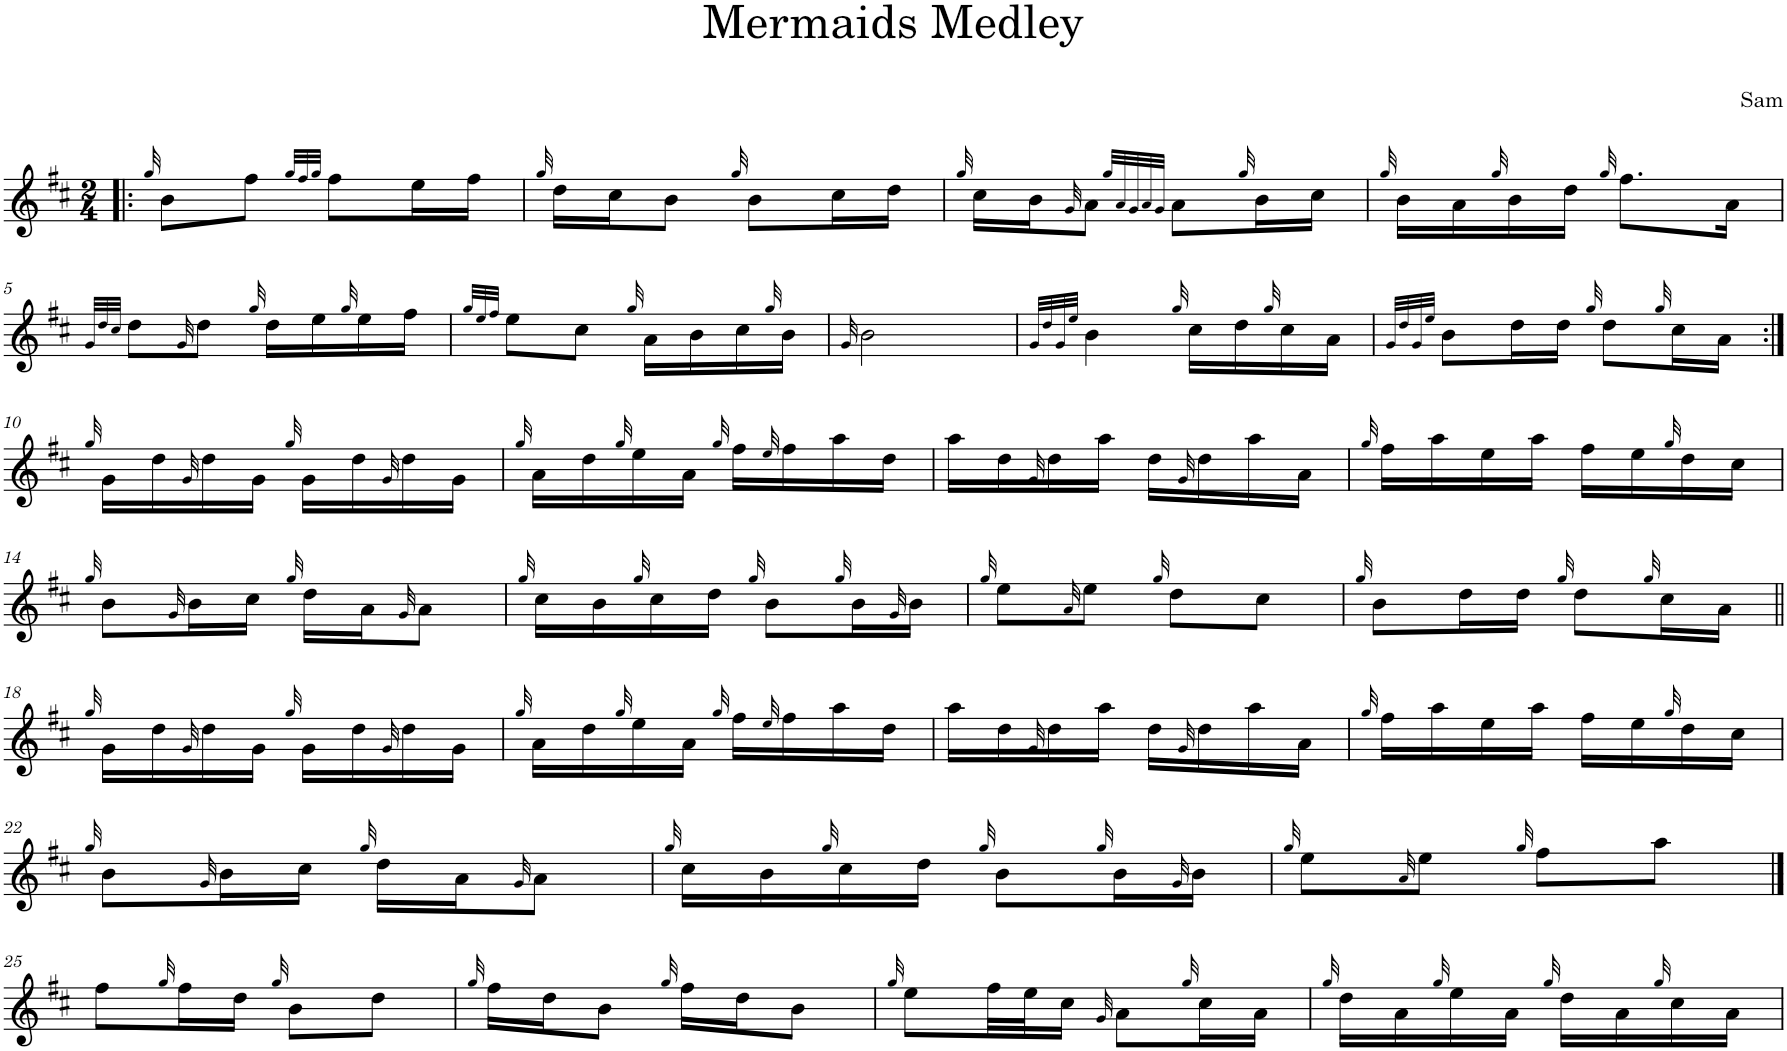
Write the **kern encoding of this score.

**kern
*part1
*staff1
*I"Oboe
*I'Ob
*clefG2
*k[f#c#]
*M2/4
=1!|:
32qgg/
8b\L
8ff#\J
32qgg/LLL
32qff#/
32qgg/JJJ
8ff#\L
16ee\L
16ff#\JJ
=2
32qgg/
16dd\LL
16cc#\J
8b\J
32qgg/
8b\L
16cc#\L
16dd\JJ
=3
32qgg/
16cc#\LL
16b\J
32qg/
8a\J
32qgg/LLL
32qa/
32qg/
32qa/
32qg/JJJ
8a\L
32qgg/
16b\L
16cc#\JJ
=4
32qgg/
16b\LL
16a\
32qgg/
16b\
16dd\JJ
32qgg/
8.ff#\L
16a\Jk
!!LO:LB:g=z
=5
32qg/LLL
32qdd/
32qcc#/JJJ
8dd\L
32qg/
8dd\J
32qgg/
16dd\LL
16ee\
32qgg/
16ee\
16ff#\JJ
=6
32qgg/LLL
32qee/
32qff#/JJJ
8ee\L
8cc#\J
32qgg/
16a\LL
16b\
16cc#\
32qgg/
16b\JJ
=7
32qg/
2b\
=8
32qg/LLL
32qdd/
32qg/
32qee/JJJ
4b\
32qgg/
16cc#\LL
16dd\
32qgg/
16cc#\
16a\JJ
=9
32qg/LLL
32qdd/
32qg/
32qee/JJJ
8b\L
16dd\L
16dd\JJ
32qgg/
8dd\L
32qgg/
16cc#\L
16a\JJ
!!LO:LB:g=z
=10:|!
32qgg/
16g\LL
16dd\
32qg/
16dd\
16g\JJ
32qgg/
16g\LL
16dd\
32qg/
16dd\
16g\JJ
=11
32qgg/
16a\LL
16dd\
32qgg/
16ee\
16a\JJ
32qgg/
16ff#\LL
32qee/
16ff#\
16aa\
16dd\JJ
=12
16aa\LL
16dd\
32qg/
16dd\
16aa\JJ
16dd\LL
32qg/
16dd\
16aa\
16a\JJ
=13
32qgg/
16ff#\LL
16aa\
16ee\
16aa\JJ
16ff#\LL
16ee\
32qgg/
16dd\
16cc#\JJ
!!LO:LB:g=z
=14
32qgg/
8b\L
32qg/
16b\L
16cc#\JJ
32qgg/
16dd\LL
16a\J
32qg/
8a\J
=15
32qgg/
16cc#\LL
16b\
32qgg/
16cc#\
16dd\JJ
32qgg/
8b\L
32qgg/
16b\L
32qg/
16b\JJ
=16
32qgg/
8ee\L
32qa/
8ee\J
32qgg/
8dd\L
8cc#\J
=17
32qgg/
8b\L
16dd\L
16dd\JJ
32qgg/
8dd\L
32qgg/
16cc#\L
16a\JJ
!!LO:LB:g=z
=18||
32qgg/
16g\LL
16dd\
32qg/
16dd\
16g\JJ
32qgg/
16g\LL
16dd\
32qg/
16dd\
16g\JJ
=19
32qgg/
16a\LL
16dd\
32qgg/
16ee\
16a\JJ
32qgg/
16ff#\LL
32qee/
16ff#\
16aa\
16dd\JJ
=20
16aa\LL
16dd\
32qg/
16dd\
16aa\JJ
16dd\LL
32qg/
16dd\
16aa\
16a\JJ
=21
32qgg/
16ff#\LL
16aa\
16ee\
16aa\JJ
16ff#\LL
16ee\
32qgg/
16dd\
16cc#\JJ
!!LO:LB:g=z
=22
32qgg/
8b\L
32qg/
16b\L
16cc#\JJ
32qgg/
16dd\LL
16a\J
32qg/
8a\J
=23
32qgg/
16cc#\LL
16b\
32qgg/
16cc#\
16dd\JJ
32qgg/
8b\L
32qgg/
16b\L
32qg/
16b\JJ
=24
32qgg/
8ee\L
32qa/
8ee\J
32qgg/
8ff#\L
8aa\J
!!LO:LB:g=z
==25
8ff#\L
32qgg/
16ff#\L
16dd\JJ
32qgg/
8b\L
8dd\J
=26
32qgg/
16ff#\LL
16dd\J
8b\J
32qgg/
16ff#\LL
16dd\J
8b\J
=27
32qgg/
8ee\L
32ff#\LL
32ee\J
16cc#\JJ
32qg/
8a\L
32qgg/
16cc#\L
16a\JJ
=28
32qgg/
16dd\LL
16a\
32qgg/
16ee\
16a\JJ
32qgg/
16dd\LL
16a\
32qgg/
16cc#\
16a\JJ
=
*-
